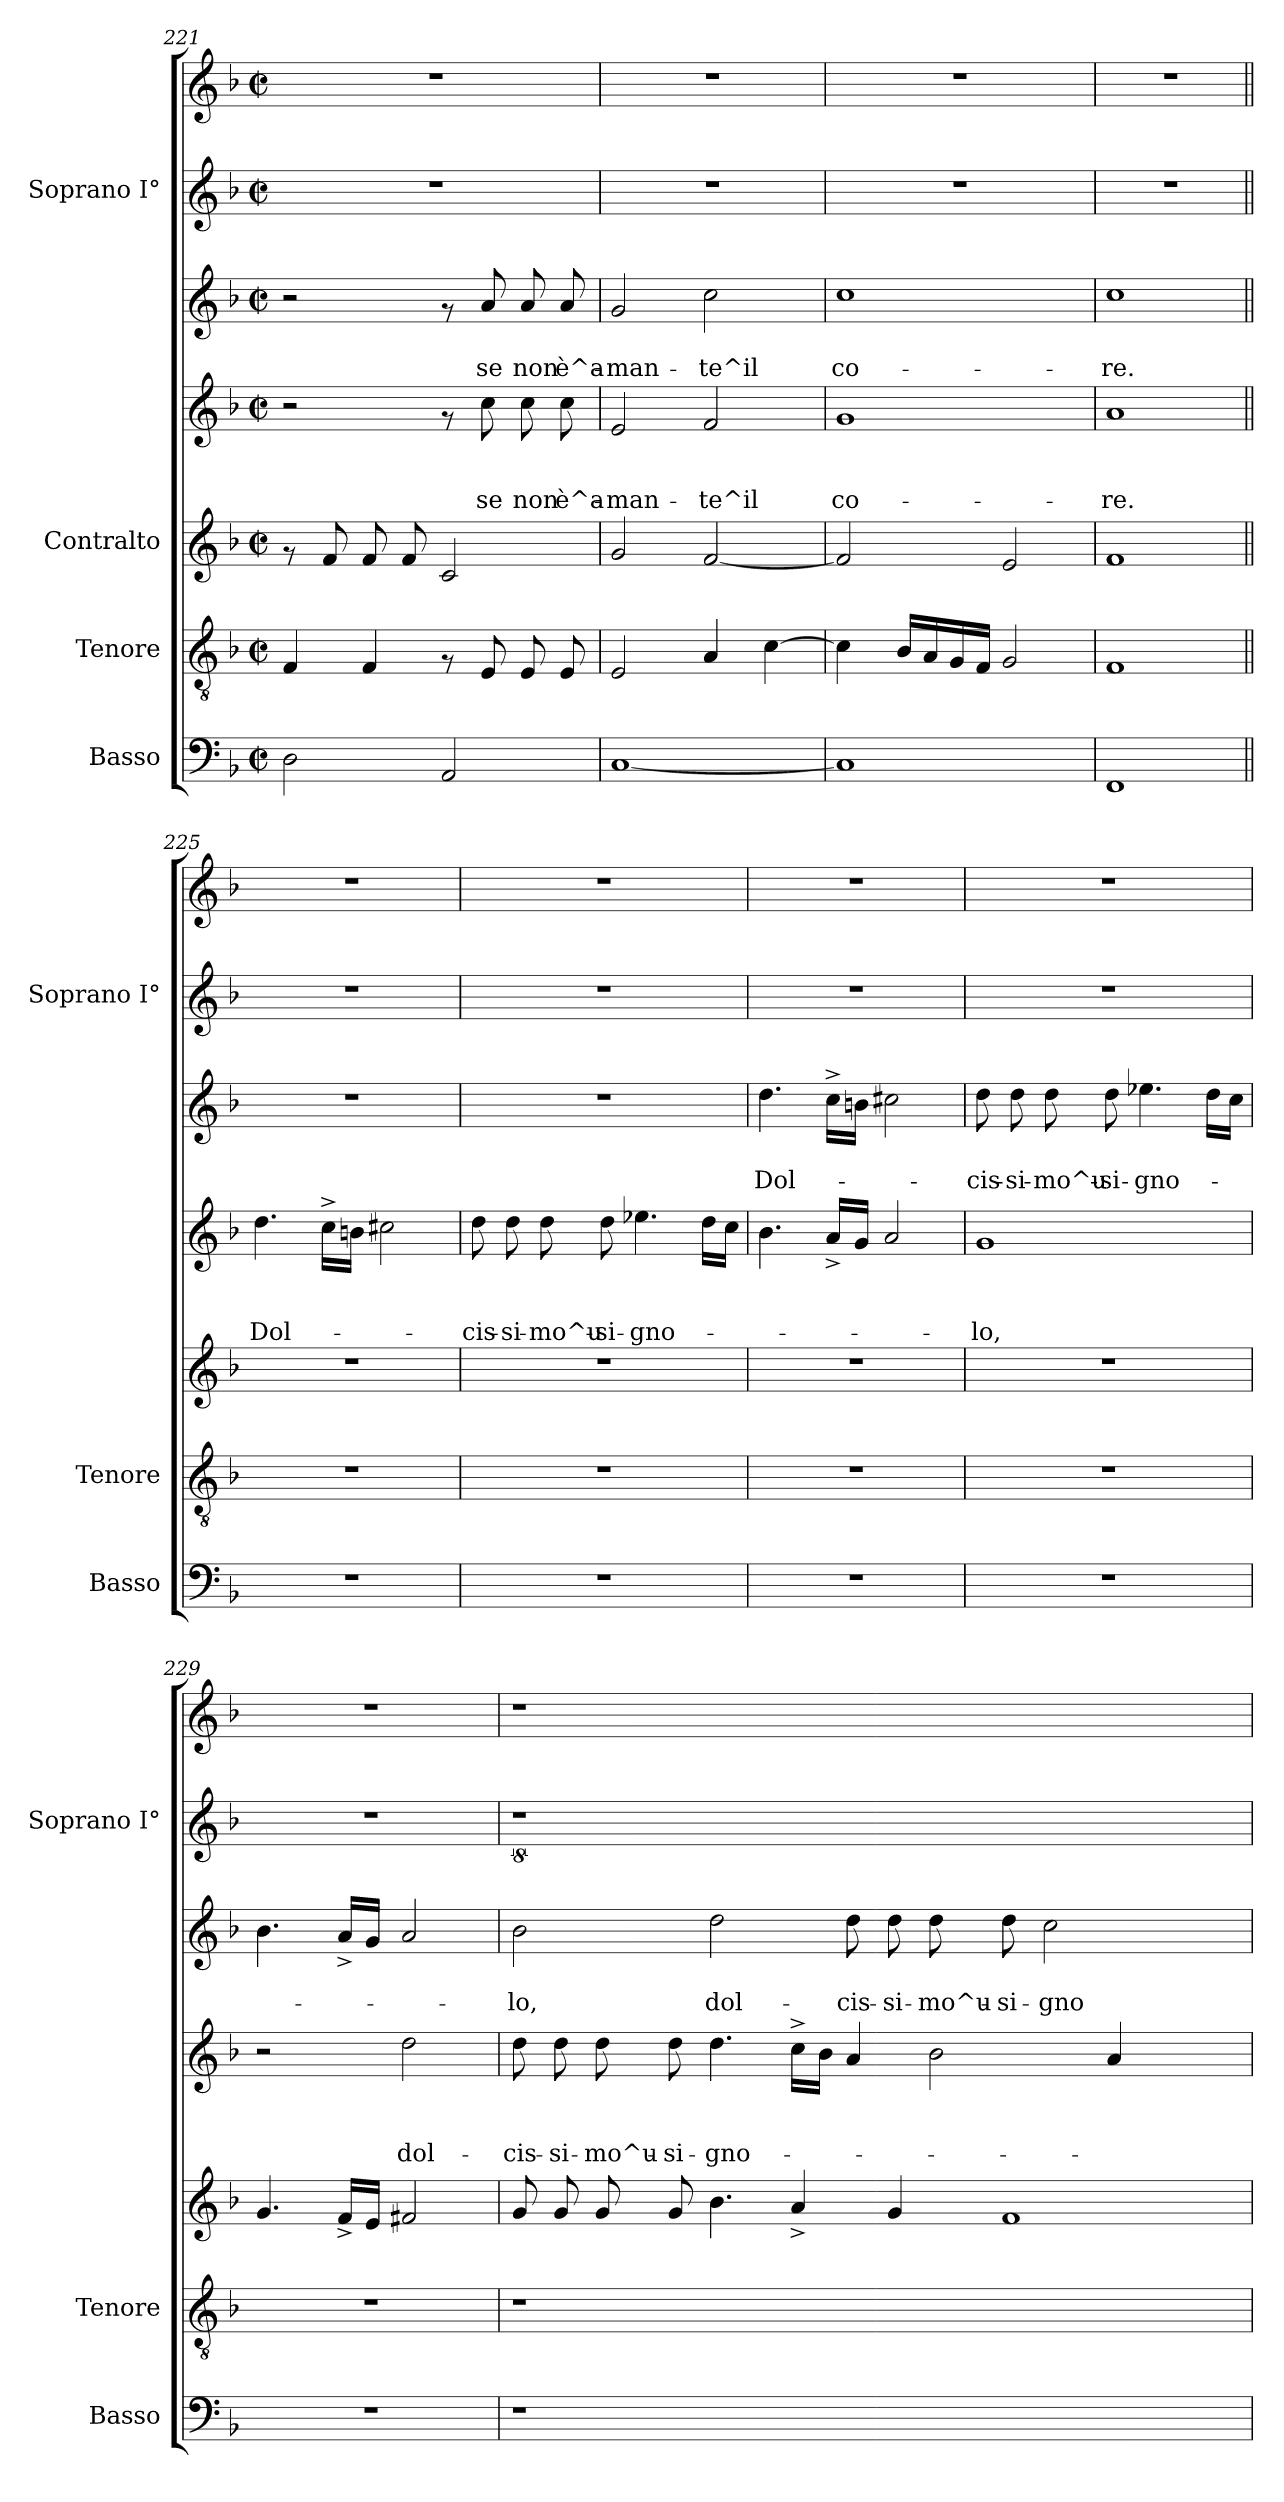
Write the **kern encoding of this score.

**kern	**kern	**kern	**kern	**text	**text	**text	**kern	**text	**text	**kern	**kern
*part6	*part5	*part4	*part3	*part3	*part3	*part3	*part2	*part2	*part2	*part1	*part1
*staff7	*staff6	*staff5	*staff4	*staff4	*staff4	*staff4	*staff3	*staff3	*staff3	*staff2	*staff1
*I"Basso	*I"Tenore	*I"Contralto	*	*	*	*	*	*	*	*I"Soprano I°	*
*I'Basso	*I'Tenore	*	*	*	*	*	*	*	*	*I'Soprano I°	*
*clefF4	*clefGv2	*clefG2	*clefG2	*	*	*	*clefG2	*	*	*clefG2	*clefG2
*k[b-]	*k[b-]	*k[b-]	*k[b-]	*	*	*	*k[b-]	*	*	*k[b-]	*k[b-]
*F:	*F:	*F:	*F:	*	*	*	*F:	*	*	*F:	*F:
*M2/2	*M2/2	*M2/2	*M2/2	*	*	*	*M2/2	*	*	*M2/2	*M2/2
*met(c|)	*met(c|)	*met(c|)	*met(c|)	*	*	*	*met(c|)	*	*	*met(c|)	*met(c|)
=221	=221	=221	=221	=221	=221	=221	=221	=221	=221	=221	=221
2D\	4F/	8rf	2r	.	.	.	2r	.	.	1r	1r
.	.	8f/	.	.	.	.	.	.	.	.	.
.	4F/	8f/	.	.	.	.	.	.	.	.	.
.	.	8f/	.	.	.	.	.	.	.	.	.
2AA/	8rF	2c/	8rf	.	.	.	8rf	.	.	.	.
!	!	!	!	!	!	!LO:LY:b	!	!	!LO:LY:b	!	!
.	8E/	.	8cc\	.	.	se	8a/	.	se	.	.
!	!	!	!	!	!	!LO:LY:b	!	!	!LO:LY:b	!	!
.	8E/	.	8cc\	.	.	non	8a/	.	non	.	.
!	!	!	!	!	!	!LO:LY:b	!	!	!LO:LY:b	!	!
.	8E/	.	8cc\	.	.	è^a-	8a/	.	è^a-	.	.
=222	=222	=222	=222	=222	=222	=222	=222	=222	=222	=222	=222
!	!	!	!	!	!	!LO:LY:b	!	!	!LO:LY:b	!	!
[<1C	2E/	2g/	2e/	.	.	-man-	2g/	.	-man-	1r	1r
!	!	!	!	!	!	!LO:LY:b	!	!	!LO:LY:b	!	!
.	4A/	[<2f/	2f/	.	.	-te^il	2cc\	.	-te^il	.	.
.	[>4c\	.	.	.	.	.	.	.	.	.	.
=223	=223	=223	=223	=223	=223	=223	=223	=223	=223	=223	=223
!	!	!	!	!	!	!LO:LY:b	!	!	!LO:LY:b	!	!
1C]	4c\]	2f/]	1g	.	.	co-	1cc	.	co-	1r	1r
.	16B-/LL	.	.	.	.	.	.	.	.	.	.
.	16A/	.	.	.	.	.	.	.	.	.	.
.	16G/	.	.	.	.	.	.	.	.	.	.
.	16F/JJ	.	.	.	.	.	.	.	.	.	.
.	2G/	2e/	.	.	.	.	.	.	.	.	.
=224	=224	=224	=224	=224	=224	=224	=224	=224	=224	=224	=224
!	!	!	!	!	!	!LO:LY:b	!	!	!LO:LY:b	!	!
1FF	1F	1f	1a	.	.	-re.	1cc	.	-re.	1r	1r
!!LO:PB:g=z
=225||	=225||	=225||	=225||	=225||	=225||	=225||	=225||	=225||	=225||	=225||	=225||
!	!	!	!	!	!	!LO:LY:b	!	!	!	!	!
1r	1r	1r	4.dd\	.	.	Dol-	1r	.	.	1r	1r
.	.	.	16cc^>\LL	.	.	.	.	.	.	.	.
.	.	.	16bn\JJ	.	.	.	.	.	.	.	.
.	.	.	2cc#X\	.	.	.	.	.	.	.	.
=226	=226	=226	=226	=226	=226	=226	=226	=226	=226	=226	=226
!	!	!	!	!	!	!LO:LY:b	!	!	!	!	!
1r	1r	1r	8dd\	.	.	-cis-	1r	.	.	1r	1r
!	!	!	!	!	!	!LO:LY:b	!	!	!	!	!
.	.	.	8dd\	.	.	-si-	.	.	.	.	.
!	!	!	!	!	!	!LO:LY:b	!	!	!	!	!
.	.	.	8dd\	.	.	-mo^u-	.	.	.	.	.
!	!	!	!	!	!	!LO:LY:b	!	!	!	!	!
.	.	.	8dd\	.	.	-si-	.	.	.	.	.
!	!	!	!	!	!	!LO:LY:b	!	!	!	!	!
.	.	.	4.ee-X\	.	.	-gno-	.	.	.	.	.
.	.	.	16dd\LL	.	.	.	.	.	.	.	.
.	.	.	16cc\JJ	.	.	.	.	.	.	.	.
=227	=227	=227	=227	=227	=227	=227	=227	=227	=227	=227	=227
!	!	!	!	!	!	!	!	!	!LO:LY:b	!	!
1r	1r	1r	4.b-\	.	.	.	4.dd\	.	Dol-	1r	1r
.	.	.	16a^</LL	.	.	.	16cc^>\LL	.	.	.	.
.	.	.	16g/JJ	.	.	.	16bn\JJ	.	.	.	.
.	.	.	2a/	.	.	.	2cc#X\	.	.	.	.
=228	=228	=228	=228	=228	=228	=228	=228	=228	=228	=228	=228
!	!	!	!	!	!	!LO:LY:b	!	!	!LO:LY:b	!	!
1r	1r	1r	1g	.	.	-lo,	8dd\	.	-cis-	1r	1r
!	!	!	!	!	!	!	!	!	!LO:LY:b	!	!
.	.	.	.	.	.	.	8dd\	.	-si-	.	.
!	!	!	!	!	!	!	!	!	!LO:LY:b	!	!
.	.	.	.	.	.	.	8dd\	.	-mo^u-	.	.
!	!	!	!	!	!	!	!	!	!LO:LY:b	!	!
.	.	.	.	.	.	.	8dd\	.	-si-	.	.
!	!	!	!	!	!	!	!	!	!LO:LY:b	!	!
.	.	.	.	.	.	.	4.ee-X\	.	-gno-	.	.
.	.	.	.	.	.	.	16dd\LL	.	.	.	.
.	.	.	.	.	.	.	16cc\JJ	.	.	.	.
!!LO:LB:g=z
=229	=229	=229	=229	=229	=229	=229	=229	=229	=229	=229	=229
1r	1r	4.g/	2r	.	.	.	4.b-\	.	.	1r	1r
.	.	16f^</LL	.	.	.	.	16a>^</LL	.	.	.	.
.	.	16e/JJ	.	.	.	.	16g/JJ	.	.	.	.
!	!	!	!	!	!	!LO:LY:b	!	!	!	!	!
.	.	2f#X/	2dd\	.	.	dol-	2a/	.	.	.	.
=230	=230	=230	=230	=230	=230	=230	=230	=230	=230	=230	=230
!	!	!	!	!	!	!LO:LY:b	!	!	!LO:LY:b	!	!
1r	1r	8g/	8dd\	.	.	-cis-	2b-\	.	-lo,	8%19r	1r
!	!	!	!	!	!	!LO:LY:b	!	!	!	!	!
.	.	8g/	8dd\	.	.	-si-	.	.	.	.	.
!	!	!	!	!	!	!LO:LY:b	!	!	!	!	!
.	.	8g/	8dd\	.	.	-mo^u-	.	.	.	.	.
!	!	!	!	!	!	!LO:LY:b	!	!	!	!	!
.	.	8g/	8dd\	.	.	-si-	.	.	.	.	.
!	!	!	!	!	!	!LO:LY:b	!	!	!LO:LY:b	!	!
.	.	4.b-\	4.dd\	.	.	-gno-	2dd\	.	dol-	.	.
.	.	4a^</	16cc^>\LL	.	.	.	.	.	.	.	.
.	.	.	16b-\JJ	.	.	.	.	.	.	.	.
!	!	!	!	!	!	!	!	!	!LO:LY:b	!	!
1ryy	1ryy	.	4a/	.	.	.	8dd\	.	-cis-	.	1ryy
!	!	!	!	!	!	!	!	!	!LO:LY:b	!	!
.	.	4g/	.	.	.	.	8dd\	.	-si-	.	.
!	!	!	!	!	!	!	!	!	!LO:LY:b	!	!
.	.	.	2b-\	.	.	.	8dd\	.	-mo^u-	.	.
!	!	!	!	!	!	!	!	!	!LO:LY:b	!	!
.	.	1f	.	.	.	.	8dd\	.	-si-	.	.
!	!	!	!	!	!	!	!	!	!LO:LY:b	!	!
.	.	.	.	.	.	.	2cc\	.	-gno-	.	.
.	.	.	4a/	.	.	.	.	.	.	.	.
4.ryy	4.ryy	.	4.ryy	.	.	.	4.ryy	.	.	.	4.ryy
=	=	=	=	=	=	=	=	=	=	=	=
*-	*-	*-	*-	*-	*-	*-	*-	*-	*-	*-	*-
